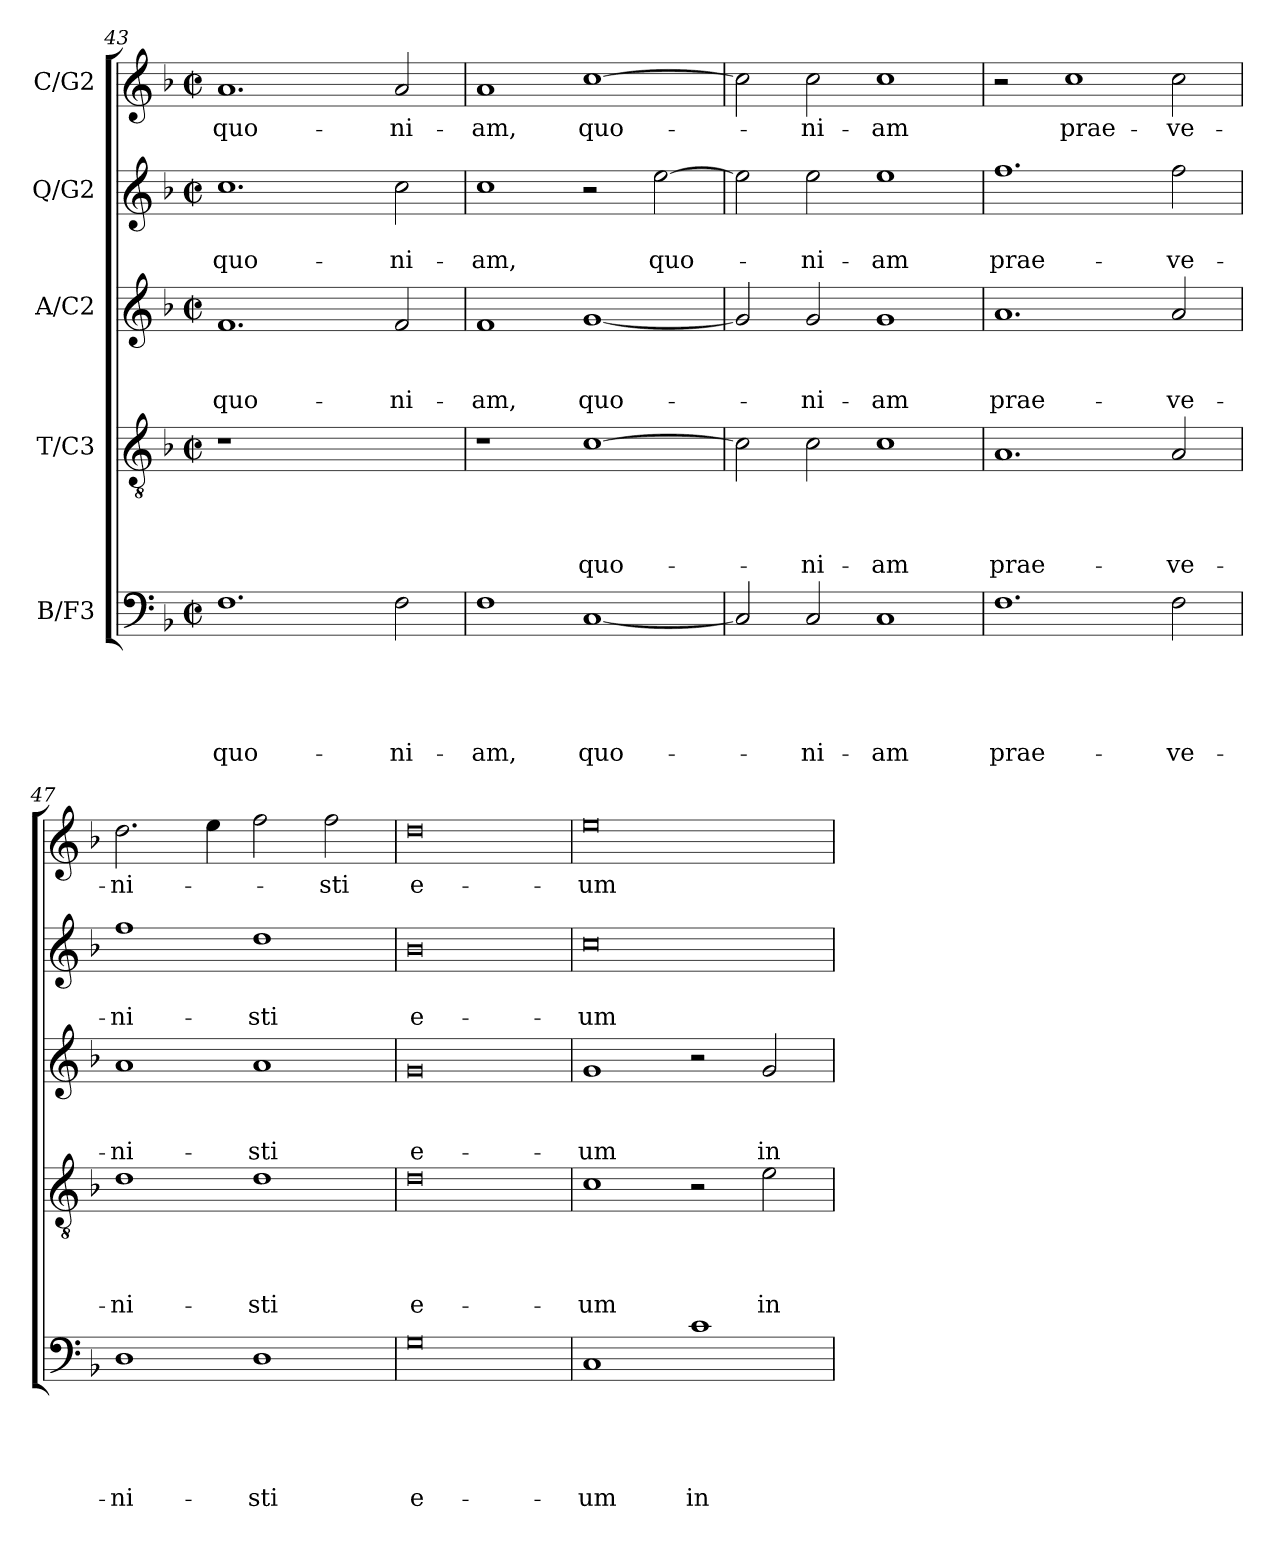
**kern	**text	**text	**text	**text	**text	**kern	**text	**text	**text	**text	**kern	**text	**text	**text	**kern	**text	**text	**kern	**text
*part5	*part5	*part5	*part5	*part5	*part5	*part4	*part4	*part4	*part4	*part4	*part3	*part3	*part3	*part3	*part2	*part2	*part2	*part1	*part1
*staff5	*staff5	*staff5	*staff5	*staff5	*staff5	*staff4	*staff4	*staff4	*staff4	*staff4	*staff3	*staff3	*staff3	*staff3	*staff2	*staff2	*staff2	*staff1	*staff1
*I"B/F3	*	*	*	*	*	*I"T/C3	*	*	*	*	*I"A/C2	*	*	*	*I"Q/G2	*	*	*I"C/G2	*
*clefF4	*	*	*	*	*	*clefGv2	*	*	*	*	*clefG2	*	*	*	*clefG2	*	*	*clefG2	*
*k[b-]	*	*	*	*	*	*k[b-]	*	*	*	*	*k[b-]	*	*	*	*k[b-]	*	*	*k[b-]	*
*F:	*	*	*	*	*	*F:	*	*	*	*	*F:	*	*	*	*F:	*	*	*F:	*
*M2/2	*	*	*	*	*	*M2/2	*	*	*	*	*M2/2	*	*	*	*M2/2	*	*	*M2/2	*
*met(c|)	*	*	*	*	*	*met(c|)	*	*	*	*	*met(c|)	*	*	*	*met(c|)	*	*	*met(c|)	*
=43	=43	=43	=43	=43	=43	=43	=43	=43	=43	=43	=43	=43	=43	=43	=43	=43	=43	=43	=43
!	!	!	!	!	!LO:LY:b	!	!	!	!	!	!	!	!	!LO:LY:b	!	!	!LO:LY:b	!	!LO:LY:b
1.F	.	.	.	.	quo-	1r	.	.	.	.	1.f	.	.	quo-	1.cc	.	quo-	1.a	quo-
.	.	.	.	.	.	1ryy	.	.	.	.	.	.	.	.	.	.	.	.	.
!	!	!	!	!	!LO:LY:b	!	!	!	!	!	!	!	!	!LO:LY:b	!	!	!LO:LY:b	!	!LO:LY:b
2F\	.	.	.	.	-ni-	.	.	.	.	.	2f/	.	.	-ni-	2cc\	.	-ni-	2a/	-ni-
=44	=44	=44	=44	=44	=44	=44	=44	=44	=44	=44	=44	=44	=44	=44	=44	=44	=44	=44	=44
!	!	!	!	!	!LO:LY:b	!	!	!	!	!	!	!	!	!LO:LY:b	!	!	!LO:LY:b	!	!LO:LY:b
1F	.	.	.	.	-am,	1r	.	.	.	.	1f	.	.	-am,	1cc	.	-am,	1a	-am,
!	!	!	!	!	!LO:LY:b	!	!	!	!	!LO:LY:b	!	!	!	!LO:LY:b	!	!	!	!	!LO:LY:b
[1C	.	.	.	.	quo-	[1c	.	.	.	quo-	[1g	.	.	quo-	2r	.	.	[1cc	quo-
!	!	!	!	!	!	!	!	!	!	!	!	!	!	!	!	!	!LO:LY:b	!	!
.	.	.	.	.	.	.	.	.	.	.	.	.	.	.	[2ee\	.	quo-	.	.
=45	=45	=45	=45	=45	=45	=45	=45	=45	=45	=45	=45	=45	=45	=45	=45	=45	=45	=45	=45
2C/]	.	.	.	.	.	2c\]	.	.	.	.	2g/]	.	.	.	2ee\]	.	.	2cc\]	.
!	!	!	!	!	!LO:LY:b	!	!	!	!	!LO:LY:b	!	!	!	!LO:LY:b	!	!	!LO:LY:b	!	!LO:LY:b
2C/	.	.	.	.	-ni-	2c\	.	.	.	-ni-	2g/	.	.	-ni-	2ee\	.	-ni-	2cc\	-ni-
!	!	!	!	!	!LO:LY:b	!	!	!	!	!LO:LY:b	!	!	!	!LO:LY:b	!	!	!LO:LY:b	!	!LO:LY:b
1C	.	.	.	.	-am	1c	.	.	.	-am	1g	.	.	-am	1ee	.	-am	1cc	-am
!!LO:LB:g=z
=46	=46	=46	=46	=46	=46	=46	=46	=46	=46	=46	=46	=46	=46	=46	=46	=46	=46	=46	=46
!	!	!	!	!	!LO:LY:b	!	!	!	!	!LO:LY:b	!	!	!	!LO:LY:b	!	!	!LO:LY:b	!	!
1.F	.	.	.	.	prae-	1.A	.	.	.	prae-	1.a	.	.	prae-	1.ff	.	prae-	2r	.
!	!	!	!	!	!	!	!	!	!	!	!	!	!	!	!	!	!	!	!LO:LY:b
.	.	.	.	.	.	.	.	.	.	.	.	.	.	.	.	.	.	1cc	prae-
!	!	!	!	!	!LO:LY:b	!	!	!	!	!LO:LY:b	!	!	!	!LO:LY:b	!	!	!LO:LY:b	!	!LO:LY:b
2F\	.	.	.	.	-ve-	2A/	.	.	.	-ve-	2a/	.	.	-ve-	2ff\	.	-ve-	2cc\	-ve-
=47	=47	=47	=47	=47	=47	=47	=47	=47	=47	=47	=47	=47	=47	=47	=47	=47	=47	=47	=47
!	!	!	!	!	!LO:LY:b	!	!	!	!	!LO:LY:b	!	!	!	!LO:LY:b	!	!	!LO:LY:b	!	!LO:LY:b
1D	.	.	.	.	-ni-	1d	.	.	.	-ni-	1a	.	.	-ni-	1ff	.	-ni-	2.dd\	-ni-
.	.	.	.	.	.	.	.	.	.	.	.	.	.	.	.	.	.	4ee\	.
!	!	!	!	!	!LO:LY:b	!	!	!	!	!LO:LY:b	!	!	!	!LO:LY:b	!	!	!LO:LY:b	!	!
1D	.	.	.	.	-sti	1d	.	.	.	-sti	1a	.	.	-sti	1dd	.	-sti	2ff\	.
!	!	!	!	!	!	!	!	!	!	!	!	!	!	!	!	!	!	!	!LO:LY:b
.	.	.	.	.	.	.	.	.	.	.	.	.	.	.	.	.	.	2ff\	-sti
=48	=48	=48	=48	=48	=48	=48	=48	=48	=48	=48	=48	=48	=48	=48	=48	=48	=48	=48	=48
!	!	!	!	!	!LO:LY:b	!	!	!	!	!LO:LY:b	!	!	!	!LO:LY:b	!	!	!LO:LY:b	!	!LO:LY:b
0G	.	.	.	.	e-	0d	.	.	.	e-	0g	.	.	e-	0b-	.	e-	0dd	e-
=49	=49	=49	=49	=49	=49	=49	=49	=49	=49	=49	=49	=49	=49	=49	=49	=49	=49	=49	=49
!	!	!	!	!	!LO:LY:b	!	!	!	!	!LO:LY:b	!	!	!	!LO:LY:b	!	!	!LO:LY:b	!	!LO:LY:b
1C	.	.	.	.	-um	1c	.	.	.	-um	1g	.	.	-um	0cc	.	-um	0ee	-um
!	!	!	!	!	!LO:LY:b	!	!	!	!	!	!	!	!	!	!	!	!	!	!
1c	.	.	.	.	in	2r	.	.	.	.	2r	.	.	.	.	.	.	.	.
!	!	!	!	!	!	!	!	!	!	!LO:LY:b	!	!	!	!LO:LY:b	!	!	!	!	!
.	.	.	.	.	.	2e\	.	.	.	in	2g/	.	.	in	.	.	.	.	.
=	=	=	=	=	=	=	=	=	=	=	=	=	=	=	=	=	=	=	=
*-	*-	*-	*-	*-	*-	*-	*-	*-	*-	*-	*-	*-	*-	*-	*-	*-	*-	*-	*-
